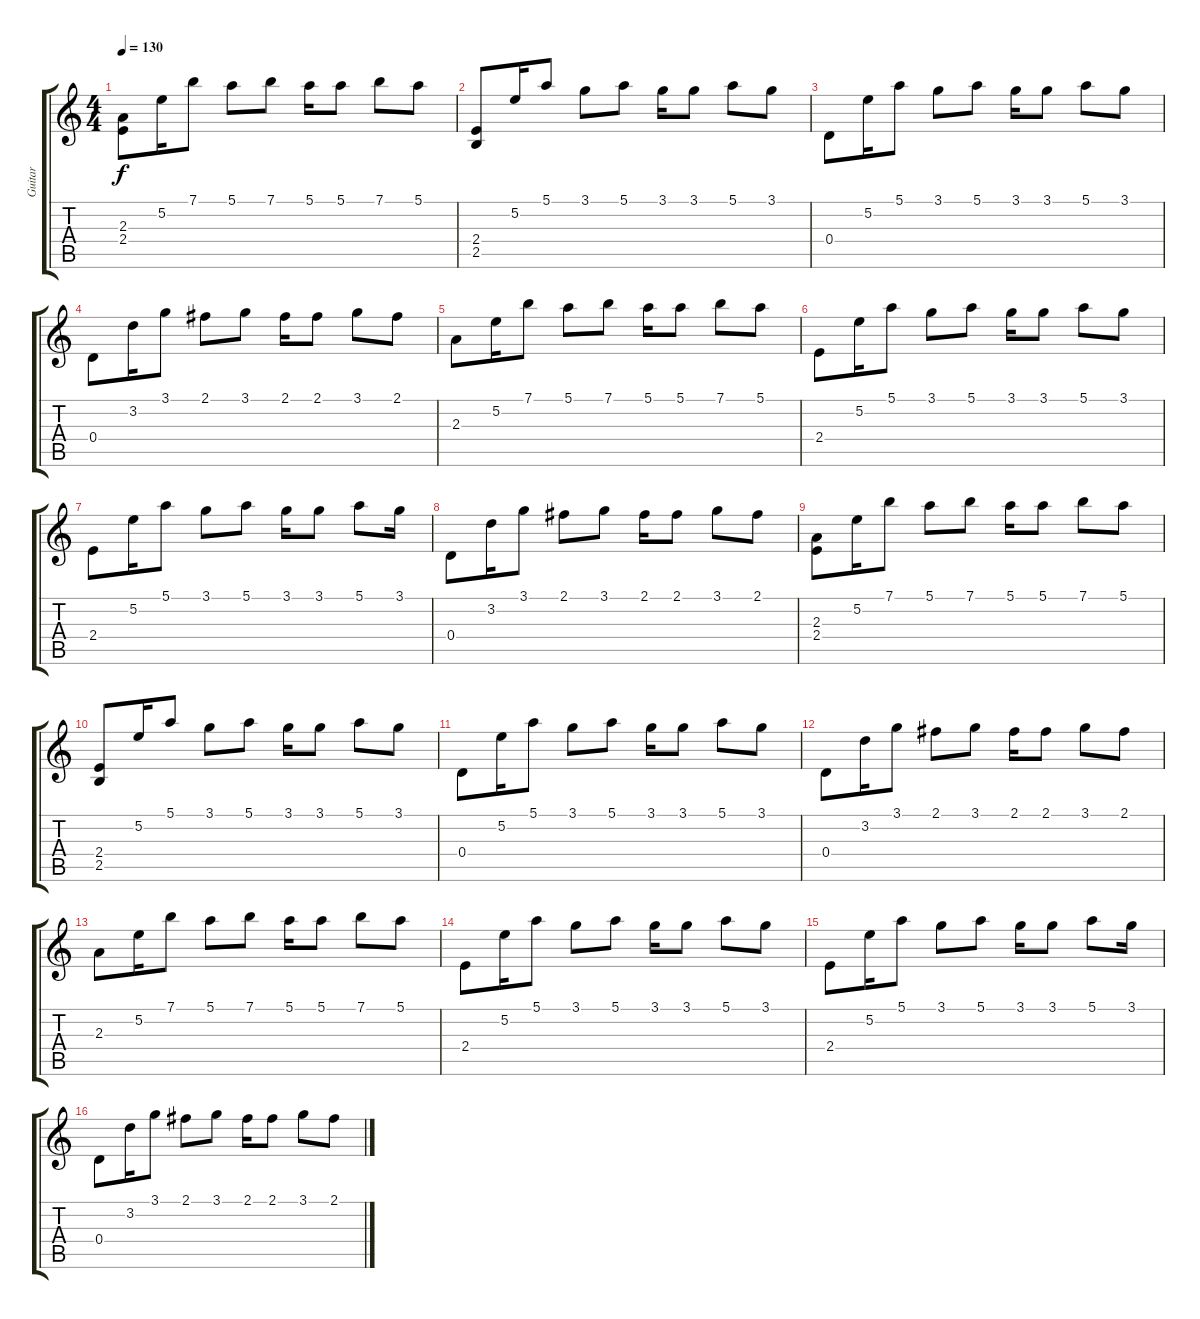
\track ("Guitar" "Guitar") {instrument electricguitarmuted}
\staff {score tabs}
\tuning (E4 B3 G3 D3 A2 E2) {hide}
\ts (4 4)
\tempo 130
\clef g2
\ks c
(2.3 2.4).8{dy f} 5.2.16 7.1.8 5.1.8 7.1.8 5.1.16 5.1.8 7.1.8 5.1.8 |
(2.4 2.5).8 5.2.16 5.1.8 3.1.8 5.1.8 3.1.16 3.1.8 5.1.8 3.1.8 |
0.4.8 5.2.16 5.1.8 3.1.8 5.1.8 3.1.16 3.1.8 5.1.8 3.1.8 |
0.4.8 3.2.16 3.1.8 2.1.8 3.1.8 2.1.16 2.1.8 3.1.8 2.1.8 |
2.3.8 5.2.16 7.1.8 5.1.8 7.1.8 5.1.16 5.1.8 7.1.8 5.1.8 |
2.4.8 5.2.16 5.1.8 3.1.8 5.1.8 3.1.16 3.1.8 5.1.8 3.1.8 |
2.4.8 5.2.16 5.1.8 3.1.8 5.1.8 3.1.16 3.1.8 5.1.8 3.1.16 |
0.4.8 3.2.16 3.1.8 2.1.8 3.1.8 2.1.16 2.1.8 3.1.8 2.1.8 |
(2.3 2.4).8 5.2.16 7.1.8 5.1.8 7.1.8 5.1.16 5.1.8 7.1.8 5.1.8 |
(2.4 2.5).8 5.2.16 5.1.8 3.1.8 5.1.8 3.1.16 3.1.8 5.1.8 3.1.8 |
0.4.8 5.2.16 5.1.8 3.1.8 5.1.8 3.1.16 3.1.8 5.1.8 3.1.8 |
0.4.8 3.2.16 3.1.8 2.1.8 3.1.8 2.1.16 2.1.8 3.1.8 2.1.8 |
2.3.8 5.2.16 7.1.8 5.1.8 7.1.8 5.1.16 5.1.8 7.1.8 5.1.8 |
2.4.8 5.2.16 5.1.8 3.1.8 5.1.8 3.1.16 3.1.8 5.1.8 3.1.8 |
2.4.8 5.2.16 5.1.8 3.1.8 5.1.8 3.1.16 3.1.8 5.1.8 3.1.16 |
0.4.8 3.2.16 3.1.8 2.1.8 3.1.8 2.1.16 2.1.8 3.1.8 2.1.8
